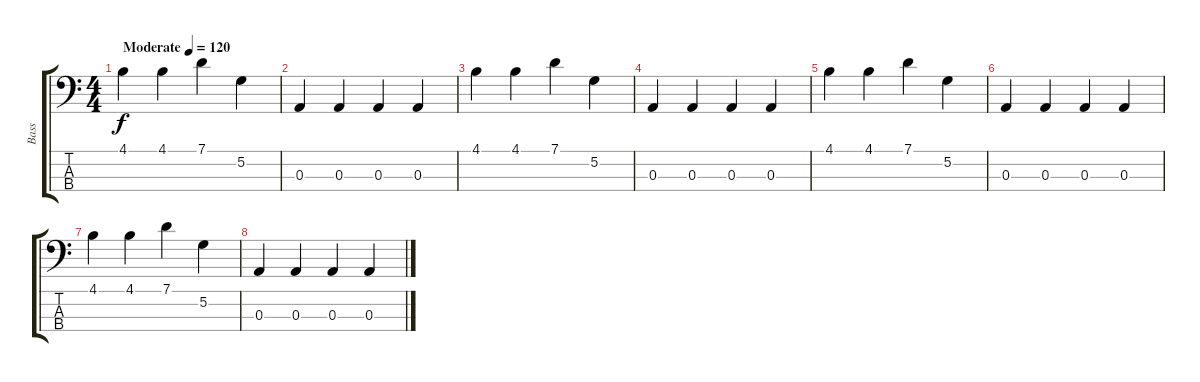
\track ("Bass" "Bass") {instrument electricbassfinger}
\staff {score tabs}
\tuning (G2 D2 A1 E1) {hide}
\ts (4 4)
\tempo (120 "Moderate")
\clef f4
\ks c
4.1.4{dy f instrument electricbassfinger} 4.1.4 7.1.4 5.2.4 |
0.3.4 0.3.4 0.3.4 0.3.4 |
4.1.4 4.1.4 7.1.4 5.2.4 |
0.3.4 0.3.4 0.3.4 0.3.4 |
4.1.4 4.1.4 7.1.4 5.2.4 |
0.3.4 0.3.4 0.3.4 0.3.4 |
4.1.4 4.1.4 7.1.4 5.2.4 |
0.3.4 0.3.4 0.3.4 0.3.4
